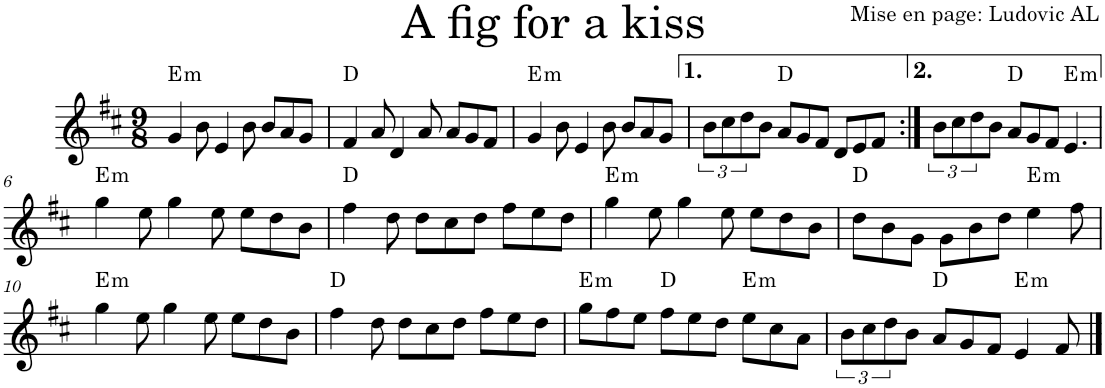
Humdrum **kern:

**kern	**harte
*part1	*part1
*staff1	*
*I"Violon	*
*I'Vln.	*
*clefG2	*
*k[f#c#]	*
*M9/8	*
=1	=1
!	!LO:H:kt=m
4g/	E:min
8b\	.
4e/	.
8b\	.
8b/L	.
8a/	.
8g/J	.
=2	=2
4f#/	D:maj
8a/	.
4d/	.
8a/	.
8a/L	.
8g/	.
8f#/J	.
=3	=3
!	!LO:H:kt=m
4g/	E:min
8b\	.
4e/	.
8b\	.
8b/L	.
8a/	.
8g/J	.
=4	=4
12b\L	.
12cc#\	.
12dd\	.
8b\J	.
8a/L	D:maj
8g/	.
8f#/J	.
8d/L	.
8e/	.
8f#/J	.
=5:|!	=5:|!
12b\L	.
12cc#\	.
12dd\	.
8b\J	.
8a/L	D:maj
8g/	.
8f#/J	.
!	!LO:H:kt=m
4.e/	E:min
!!LO:LB:g=z
=6	=6
!	!LO:H:kt=m
4gg\	E:min
8ee\	.
4gg\	.
8ee\	.
8ee\L	.
8dd\	.
8b\J	.
=7	=7
4ff#\	D:maj
8dd\	.
8dd\L	.
8cc#\	.
8dd\J	.
8ff#\L	.
8ee\	.
8dd\J	.
=8	=8
!	!LO:H:kt=m
4gg\	E:min
8ee\	.
4gg\	.
8ee\	.
8ee\L	.
8dd\	.
8b\J	.
=9	=9
8dd\L	D:maj
8b\	.
8g\J	.
8g\L	.
8b\	.
8dd\J	.
!	!LO:H:kt=m
4ee\	E:min
8ff#\	.
!!LO:LB:g=z
=10	=10
!	!LO:H:kt=m
4gg\	E:min
8ee\	.
4gg\	.
8ee\	.
8ee\L	.
8dd\	.
8b\J	.
=11	=11
4ff#\	D:maj
8dd\	.
8dd\L	.
8cc#\	.
8dd\J	.
8ff#\L	.
8ee\	.
8dd\J	.
=12	=12
!	!LO:H:kt=m
8gg\L	E:min
8ff#\	.
8ee\J	.
8ff#\L	D:maj
8ee\	.
8dd\J	.
!	!LO:H:kt=m
8ee\L	E:min
8cc#\	.
8a\J	.
=13	=13
12b\L	.
12cc#\	.
12dd\	.
8b\J	.
8a/L	D:maj
8g/	.
8f#/J	.
!	!LO:H:kt=m
4e/	E:min
8f#/	.
==	==
*-	*-
